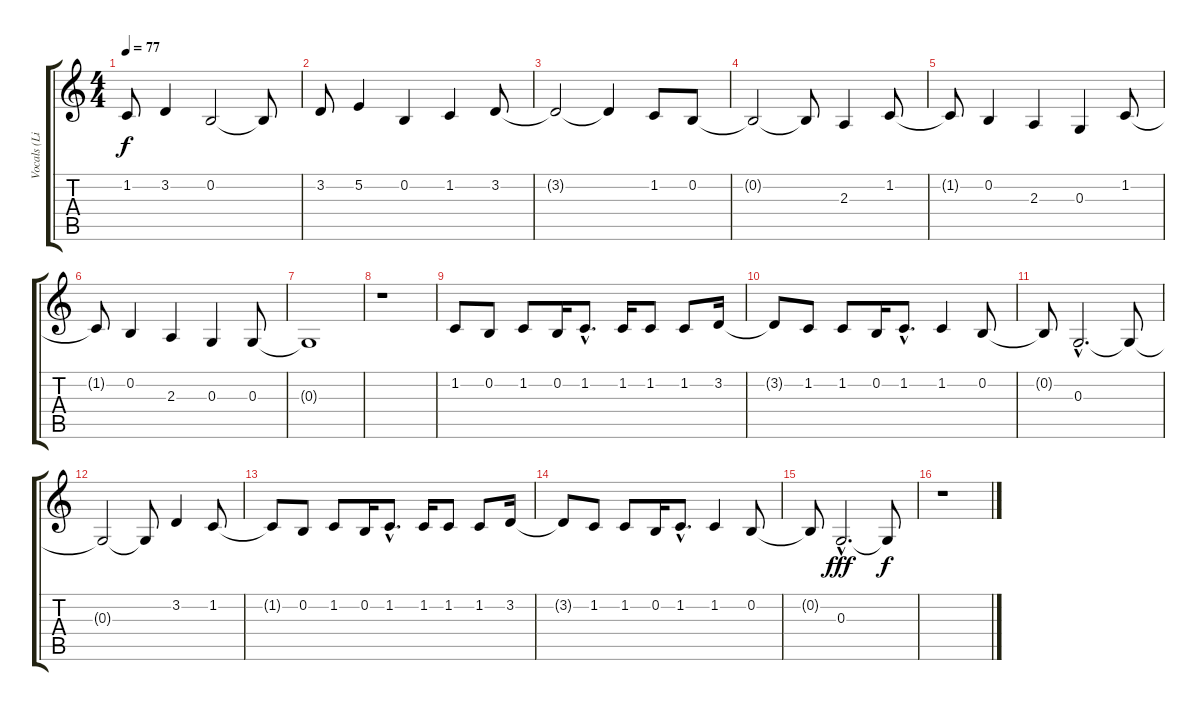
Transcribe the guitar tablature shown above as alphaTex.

\track ("Vocals (Liam)" "Vocals (Li") {instrument tenorsax}
\staff {score tabs}
\tuning (E4 B3 G3 D3 A2 E2) {hide}
\ts (4 4)
\tempo 77
\clef g2
\ks c
1.2.8{dy f} 3.2.4 0.2.2 0.2{t}.8 |
3.2.8 5.2.4 0.2.4 1.2.4 3.2.8 |
3.2{t}.2 3.2{t}.4 1.2.8 0.2.8 |
0.2{t}.2 0.2{t}.8 2.3.4 1.2.8 |
1.2{t}.8 0.2.4 2.3.4 0.3.4 1.2.8 |
1.2{t}.8 0.2.4 2.3.4 0.3.4 0.3.8 |
0.3{t}.1 |
r.1 |
1.2.8 0.2.8 1.2.8 0.2.16 1.2{hac}.8{d} 1.2.16 1.2.8 1.2.8 3.2.16 |
3.2{t}.8 1.2.8 1.2.8 0.2.16 1.2{hac}.8{d} 1.2.4 0.2.8 |
0.2{t}.8 0.3{hac}.2{d} 0.3{t}.8 |
0.3{t}.2 0.3{t}.8 3.2.4 1.2.8 |
1.2{t}.8 0.2.8 1.2.8 0.2.16 1.2{hac}.8{d} 1.2.16 1.2.8 1.2.8 3.2.16 |
3.2{t}.8 1.2.8 1.2.8 0.2.16 1.2{hac}.8{d} 1.2.4 0.2.8 |
0.2{t}.8 0.3{hac}.2{d dy fff} 0.3{t}.8{dy f} |
r.1
